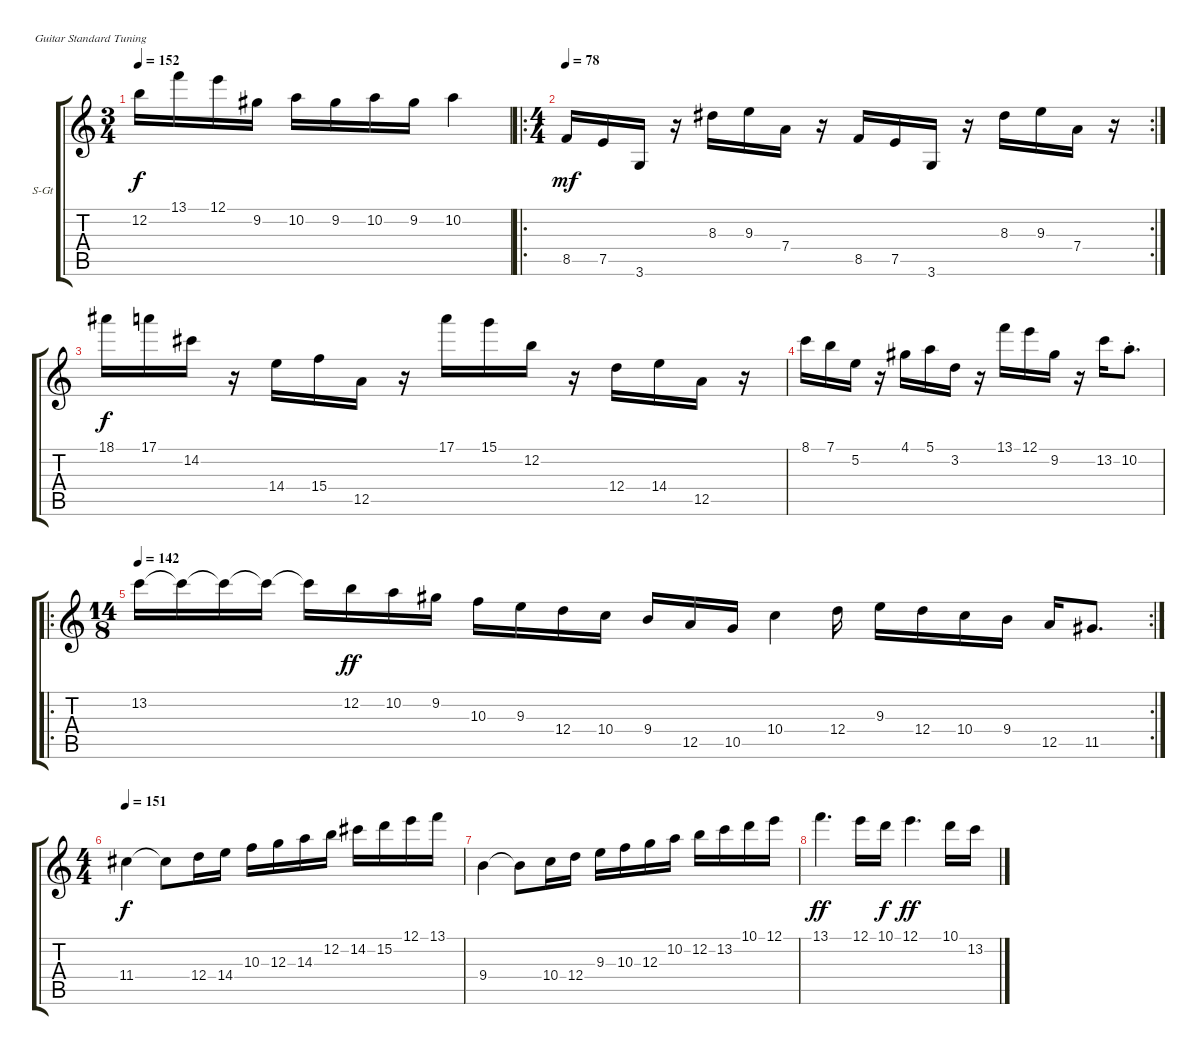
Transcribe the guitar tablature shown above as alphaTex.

\defaultSystemsLayout 4
\bracketExtendMode groupsimilarinstruments
\firstSystemTrackNameOrientation horizontal
\otherSystemsTrackNameOrientation horizontal
\track ("Main Guitar" "S-Gt") {instrument acousticguitarsteel}
\staff {score tabs}
\tuning (E4 B3 G3 D3 A2 E2)
\ts (3 4)
\tempo 152
\clef g2
\ks c
12.2.16{dy f} 13.1.16 12.1.16 9.2.16 10.2.16 9.2.16 10.2.16 9.2.16 10.2.4 |
\ro
\rc 2
\ts (4 4)
\tempo 78
8.5.16{dy mf} 7.5.16 3.6.16 r.16 8.3.16 9.3.16 7.4.16 r.16 8.5.16 7.5.16 3.6.16 r.16 8.3.16 9.3.16 7.4.16 r.16 |
18.1.16{dy f} 17.1.16 14.2.16 r.16 14.4.16 15.4.16 12.5.16 r.16 17.1.16 15.1.16 12.2.16 r.16 12.4.16 14.4.16 12.5.16 r.16 |
8.1.16 7.1.16 5.2.16 r.16 4.1.16 5.1.16 3.2.16 r.16 13.1.16 12.1.16 9.2.16 r.16 13.2.16 10.2{st}.8{d} |
\ro
\rc 2
\ts (14 8)
\tempo 142
13.2.16 13.2{t}.16 13.2{t}.16 13.2{t}.16 13.2{t}.16 12.2.16{dy ff} 10.2.16 9.2.16 10.3.16 9.3.16 12.4.16 10.4.16 9.4.16 12.5.16 10.5.16 10.4.4 12.4.16 9.3.16 12.4.16 10.4.16 9.4.16 12.5.16 11.5.8{d} |
\ts (4 4)
\tempo 151
11.4.4{dy f} 11.4{t}.8 12.4.16 14.4.16 10.3.16 12.3.16 14.3.16 12.2.16 14.2.16 15.2.16 12.1.16 13.1.16 |
9.4.4 9.4{t}.8 10.4.16 12.4.16 9.3.16 10.3.16 12.3.16 10.2.16 12.2.16 13.2.16 10.1.16 12.1.16 |
13.1.4{d dy ff} 12.1.16 10.1.16{dy f} 12.1.4{d dy ff} 10.1.16 13.2.16
